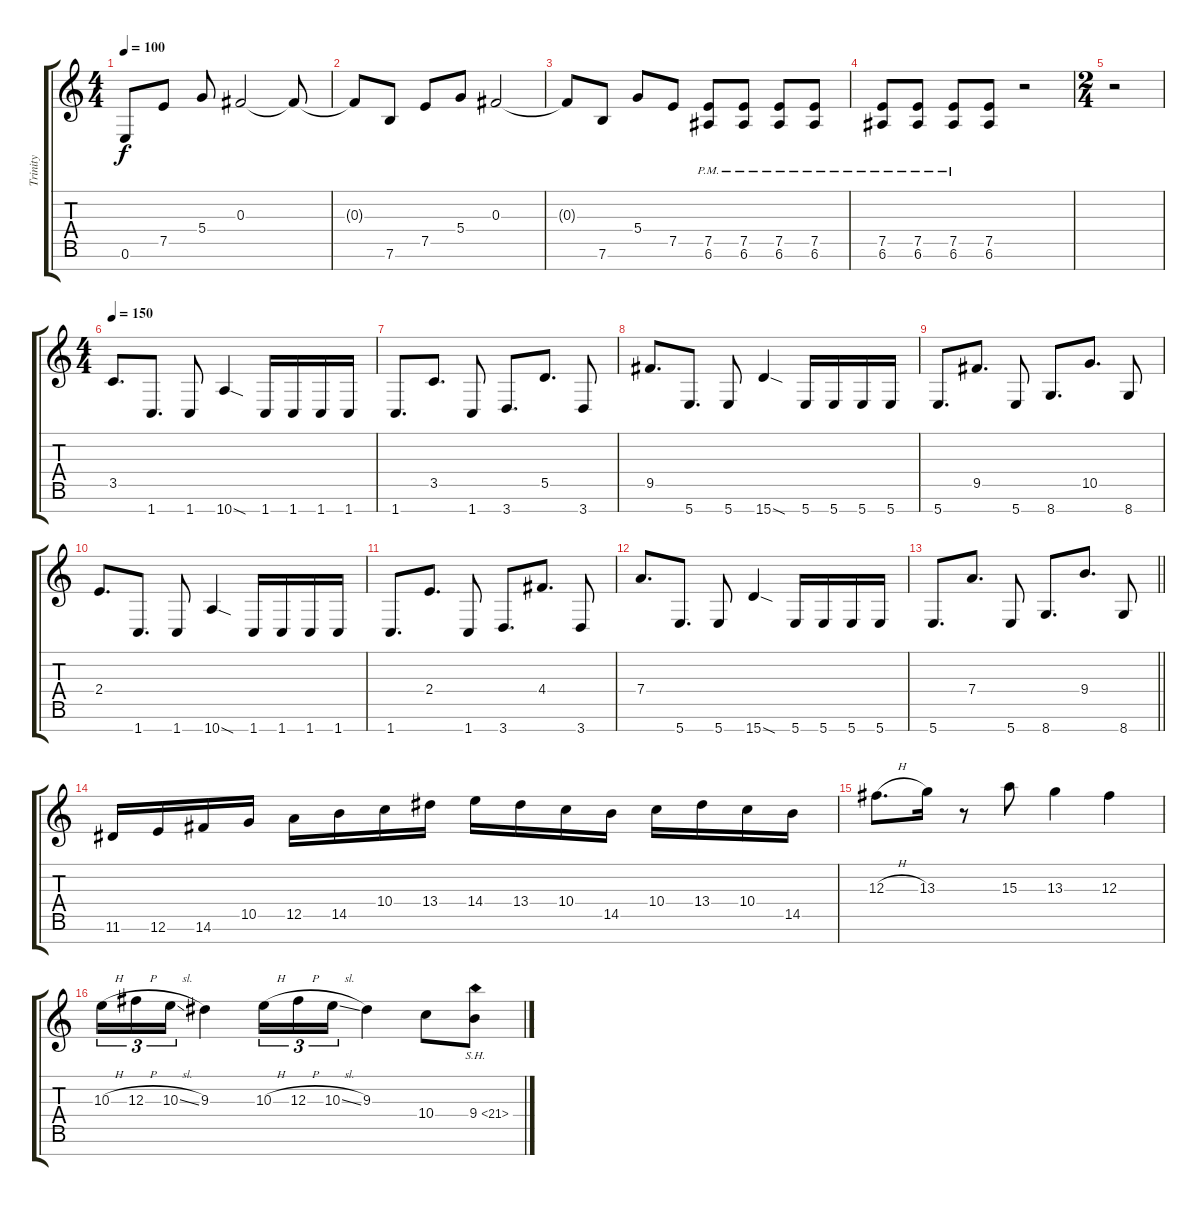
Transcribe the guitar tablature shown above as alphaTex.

\track ("Trinity" "Trinity") {instrument overdrivenguitar}
\staff {score tabs}
\tuning (E4 B3 Gb3 D3 A2 E2 B1) {hide}
\ts (4 4)
\tempo 100
\clef g2
\ks c
0.6.8{dy f} 7.5.8 5.4.8 0.3.2 0.3{t}.8 |
0.3{t}.8 7.6.8 7.5.8 5.4.8 0.3.2 |
0.3{t}.8 7.6.8 5.4.8 7.5.8 (7.5{pm} 6.6{pm}).8{instrument overdrivenguitar} (7.5{pm} 6.6{pm}).8 (7.5{pm} 6.6{pm}).8 (7.5{pm} 6.6{pm}).8 |
(7.5{pm} 6.6{pm}).8 (7.5{pm} 6.6{pm}).8 (7.5{pm} 6.6{pm}).8 (7.5 6.6).8 r.2 |
\ts (2 4)
r.2 |
\ts (4 4)
\tempo 150
3.5.8{d} 1.7.8{d} 1.7.8 10.7{sod}.4 1.7.16 1.7.16 1.7.16 1.7.16 |
1.7.8{d} 3.5.8{d} 1.7.8 3.7.8{d} 5.5.8{d} 3.7.8 |
9.5.8{d} 5.7.8{d} 5.7.8 15.7{sod}.4 5.7.16 5.7.16 5.7.16 5.7.16 |
5.7.8{d} 9.5.8{d} 5.7.8 8.7.8{d} 10.5.8{d} 8.7.8 |
2.4.8{d} 1.7.8{d} 1.7.8 10.7{sod}.4 1.7.16 1.7.16 1.7.16 1.7.16 |
1.7.8{d} 2.4.8{d} 1.7.8 3.7.8{d} 4.4.8{d} 3.7.8 |
7.4.8{d} 5.7.8{d} 5.7.8 15.7{sod}.4 5.7.16 5.7.16 5.7.16 5.7.16 |
\barLineRight lightlight
5.7.8{d} 7.4.8{d} 5.7.8 8.7.8{d} 9.4.8{d} 8.7.8 |
11.6.16 12.6.16 14.6.16 10.5.16 12.5.16 14.5.16 10.4.16 13.4.16 14.4.16 13.4.16 10.4.16 14.5.16 10.4.16 13.4.16 10.4.16 14.5.16 |
12.3{h}.8{d} 13.3.16 r.8 15.3.8 13.3.4 12.3.4 |
10.3{h}.16{tu (3 2)} 12.3{h}.16{tu (3 2)} 10.3{sl}.16{tu (3 2)} 9.3.4 10.3{h}.16{tu (3 2)} 12.3{h}.16{tu (3 2)} 10.3{sl}.16{tu (3 2)} 9.3.4 10.4.8 9.4{sh 12}.8
